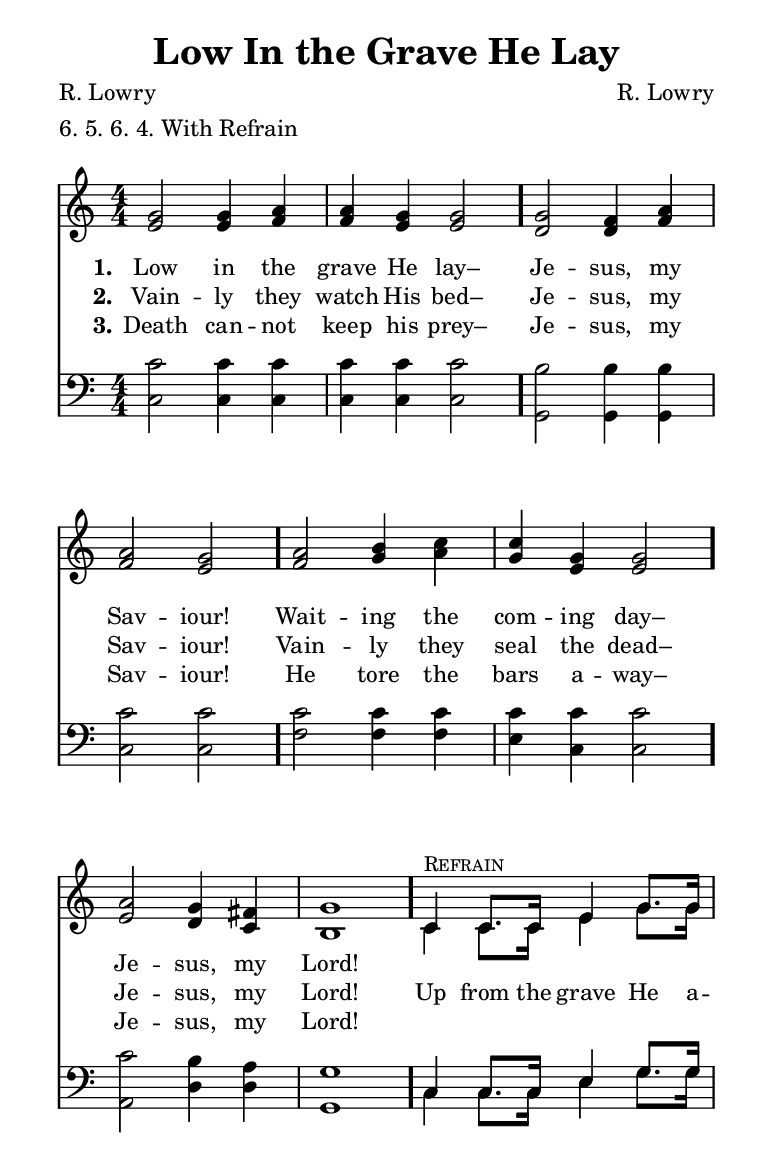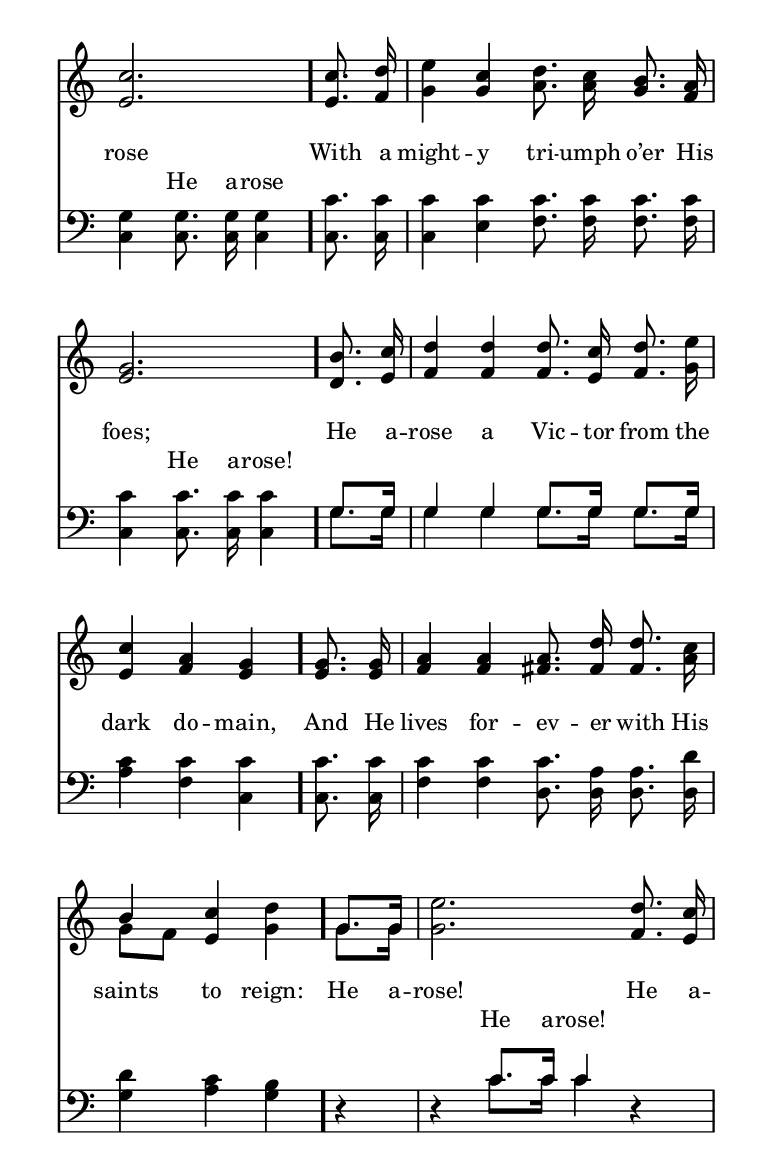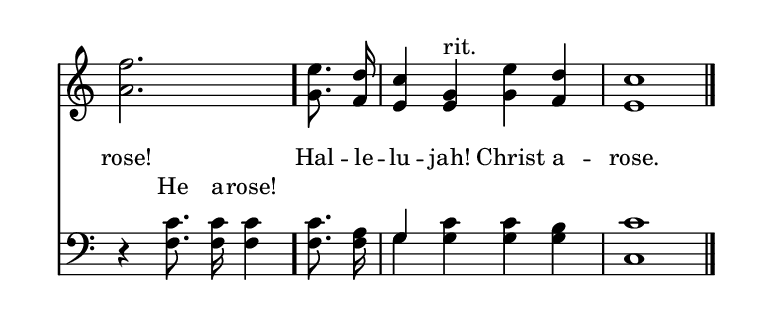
\include "common/global.ily"
\paper {
  \include "common/paper.ily"
  ragged-last-bottom = ##t
  systems-per-page = #(cond (is-eogsized 4) (#t #f))
  system-count = #(cond (is-eogsized 5) (#t #f))
}

\header{
  hymnnumber = "175"
  title = "Low In the Grave He Lay"
  tunename = "Christ Arose"
  meter = "6. 5. 6. 4. With Refrain"
  poet = "R. Lowry"
  composer = "R. Lowry"
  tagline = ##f
}

global = {
  \include "common/overrides.ily"
  \override Staff.TimeSignature.style = #'numbered
  \time 4/4
  \override Score.MetronomeMark.transparent = ##t % hide all fermata changes too
  \tempo 4=110
  \key c \major
  \autoBeamOff
}

notesSoprano = {
\global
\relative c'' {

  g2 g4 a | a g g2 |
  g2 f4 a | a2 g |
  a2 b4 c | c g g2 |
  a2 g4 fis | g1 |

  << s^\markup { \small \caps "Refrain" }
  { c,4 c8. c16 e4 g8. g16 | c2. } >>
  c8. d16 | e4 c d8. c16 b8. a16 | g2.
  b8. c16 | d4 d d8. c16 d8. e16 | c4 a g
  g8. g16 | a4 a a8. d16 d8. c16 | b4 c d
  g,8. g16 | e'2. d8. c16 | f2.
  e8. d16 | c4 g^\markup{rit.} e' d | c1

  \bar "|."

}
}

notesAlto = {
\global
\relative e' {

  e2 e4 f | f e e2 |
  d2 d4 f | f2 e2 |
  f2 g4 a | g e e2 |
  e2 d4 c | b1 |


  c4 c8. c16 e4 g8. g16 | e2.
  e8. f16 | g4 g a8. a16 g8. f16 | e2.
  d8. e16 | f4 f f8. e16 f8. g16 | e4 f e
  e8. e16 | f4 f fis8. fis16 fis8. a16 | g8[ f] e4 g
  g8. g16 | g2. f8. e16 | a2.
  g8. f16 | e4 e g f | e1 |

}
}

notesTenor = {
\global
\relative a {

  c2 c4 c | c c c2 |
  b2 b4 b | c2 c |
  c2 c4 c | c c c2 |
  c2 b4 a | g1 |

  c,4 c8. c16 e4 g8. g16 | g4 g8. g16 g4
  c8. c16 | c4 c c8. c16 c8. c16 c4 c8. c16 c4
  g8. g16 | g4 g g8. g16 g8. g16 | c4 c c
  c8. c16 | c4 c c8. a16 a8. d16 | d4 c b
  r4 r c8. c16 c4 r4 | r c8. c16 c4
  c8. a16 | g4 c c b | c1 |

}
}

notesBass = {
\global
\relative f {

  c2 c4 c | c c c2 |
  g2 g4 g | c2 c |
  f2 f4 f | e c c2 |
  a2 d4 d | g,1 |

  c4 c8. c16 e4 g8. g16 | c,4 c8. c16 c4
  c8. c16 | c4 e f8. f16 f8. f16 | c4 c8. c16 c4
  g'8. g16 | g4 g g8. g16 g8. g16 | a4 f c
  c8. c16 | f4 f d8. d16 d8. d16 | g4 a g
  r4 r c8. c16 c4 r4 | r f,8. f16 f4
  f8. f16 | g4 g g g | c,1 |

}
}

Refrain = \lyricmode {

Up from the grave He a -- rose \bar "."
With a might -- y tri -- umph o’er His foes; \bar "."
He a -- rose a Vic -- tor from the dark do -- main, \bar "."
And He lives for -- ev -- er with His saints to reign: \bar "."
He a -- rose! He a -- rose! \bar "."
Hal -- le -- lu -- jah! Christ a -- rose. \bar "."

}

wordsA = \lyricmode {
\set stanza = "1."

Low in the grave He lay– \bar "."
Je -- sus, my Sav -- iour! \bar "."
Wait -- ing the com -- ing day– \bar "."
Je -- sus, my Lord! \bar "."

}

wordsB = \lyricmode {
\set stanza = "2."

Vain -- ly they watch His bed–
Je -- sus, my Sav -- iour!
Vain -- ly they seal the dead–
Je -- sus, my Lord!

\Refrain

}

wordsC = \lyricmode {
\set stanza = "3."

Death can -- not keep his prey–
Je -- sus, my Sav -- iour!
He tore the bars a -- way–
Je -- sus, my Lord!

}

underWords = \lyricmode {

{ \repeat unfold 28 \skip 4 }
He a -- rose
{ \repeat unfold 9 \skip 4 }
He a -- rose!
{ \repeat unfold 22 \skip 4 }
He a -- rose!
He a -- rose!

}

\score {
  \context ChoirStaff <<
    \context Staff = upper <<
      \set ChoirStaff.systemStartDelimiter = #'SystemStartBar
      \partcombine #'(2 . 9) \notesSoprano \notesAlto
      \context NullVoice = sopranos { \voiceOne << \notesSoprano >> }
      \context NullVoice = altos { \voiceTwo << \notesAlto >> }
      \context Lyrics = one   \lyricsto sopranos \wordsA
      \context Lyrics = two   \lyricsto sopranos \wordsB
      \context Lyrics = three \lyricsto sopranos \wordsC
    >>
    \context Staff = men <<
      \clef bass
      \partcombine #'(2 . 9) \notesTenor \notesBass
      \context NullVoice = tenors { \voiceOne << \notesTenor >> }
      \context NullVoice = basses { \voiceTwo << \notesBass >> }
    >>
    \context Lyrics = three \lyricsto tenors \underWords
  >>
  \layout {
    \include "common/layout.ily"
  }
  \midi{
    \include "common/midi.ily"
  }
}

\version "2.19.49"  % necessary for upgrading to future LilyPond versions.

% vi:set et ts=2 sw=2 ai nocindent syntax=lilypond:
